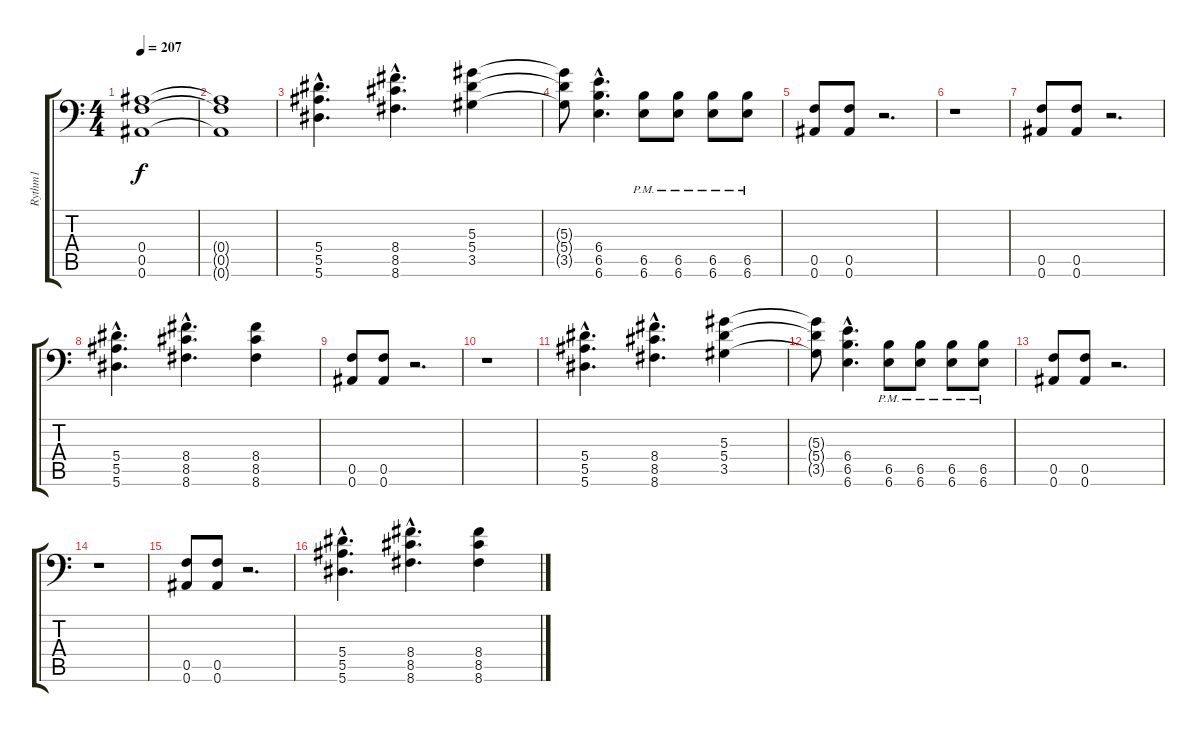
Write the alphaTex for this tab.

\track ("Rythm1" "Rythm1") {instrument distortionguitar}
\staff {score tabs}
\tuning (C4 G3 Eb3 Bb2 F2 Bb1) {hide}
\ts (4 4)
\tempo 207
\clef f4
\ks c
(0.4 0.5 0.6).1{dy f} |
(0.4{t} 0.5{t} 0.6{t}).1 |
(5.4{hac} 5.5{hac} 5.6{hac}).4{d} (8.4{hac} 8.5{hac} 8.6{hac}).4{d} (5.3 5.4 3.5).4 |
(5.3{t} 5.4{t} 3.5{t}).8 (6.4{hac} 6.5{hac} 6.6{hac}).4{d} (6.5{pm} 6.6).8 (6.5{pm} 6.6).8 (6.5{pm} 6.6).8 (6.5{pm} 6.6).8 |
(0.5 0.6).8 (0.5 0.6).8 r.2{d} |
r.1 |
(0.5 0.6).8 (0.5 0.6).8 r.2{d} |
(5.4{hac} 5.5{hac} 5.6{hac}).4{d} (8.4{hac} 8.5{hac} 8.6{hac}).4{d} (8.4 8.5 8.6).4 |
(0.5 0.6).8 (0.5 0.6).8 r.2{d} |
r.1 |
(5.4{hac} 5.5{hac} 5.6{hac}).4{d} (8.4{hac} 8.5{hac} 8.6{hac}).4{d} (5.3 5.4 3.5).4 |
(5.3{t} 5.4{t} 3.5{t}).8 (6.4{hac} 6.5{hac} 6.6{hac}).4{d} (6.5{pm} 6.6).8 (6.5{pm} 6.6).8 (6.5{pm} 6.6).8 (6.5{pm} 6.6).8 |
(0.5 0.6).8 (0.5 0.6).8 r.2{d} |
r.1 |
(0.5 0.6).8 (0.5 0.6).8 r.2{d} |
(5.4{hac} 5.5{hac} 5.6{hac}).4{d} (8.4{hac} 8.5{hac} 8.6{hac}).4{d} (8.4 8.5 8.6).4
